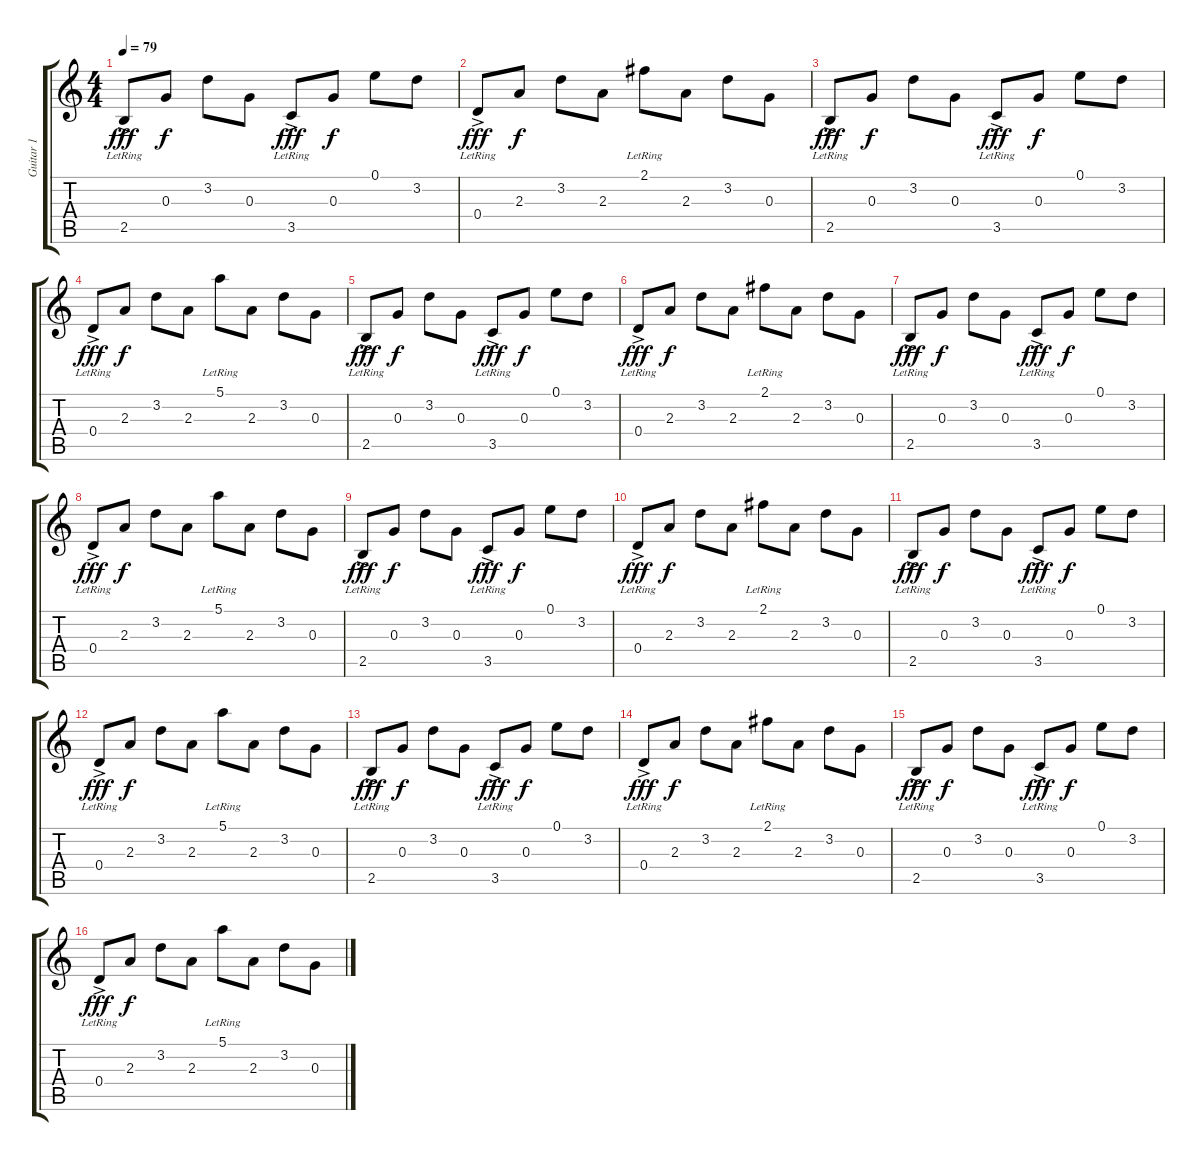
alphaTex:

\track ("Guitar 1" "Guitar 1") {instrument acousticguitarsteel}
\staff {score tabs}
\tuning (E4 B3 G3 D3 A2 E2) {hide}
\ts (4 4)
\tempo 79
\clef g2
\ks c
2.5{ac lr}.8{dy fff} 0.3.8{dy f} 3.2.8 0.3.8 3.5{ac lr}.8{dy fff} 0.3.8{dy f} 0.1.8 3.2.8 |
0.4{ac lr}.8{dy fff} 2.3.8{dy f} 3.2.8 2.3.8 2.1{lr}.8 2.3.8 3.2.8 0.3.8 |
2.5{ac lr}.8{dy fff} 0.3.8{dy f} 3.2.8 0.3.8 3.5{ac lr}.8{dy fff} 0.3.8{dy f} 0.1.8 3.2.8 |
0.4{ac lr}.8{dy fff} 2.3.8{dy f} 3.2.8 2.3.8 5.1{lr}.8 2.3.8 3.2.8 0.3.8 |
2.5{ac lr}.8{dy fff} 0.3.8{dy f} 3.2.8 0.3.8 3.5{ac lr}.8{dy fff} 0.3.8{dy f} 0.1.8 3.2.8 |
0.4{ac lr}.8{dy fff} 2.3.8{dy f} 3.2.8 2.3.8 2.1{lr}.8 2.3.8 3.2.8 0.3.8 |
2.5{ac lr}.8{dy fff} 0.3.8{dy f} 3.2.8 0.3.8 3.5{ac lr}.8{dy fff} 0.3.8{dy f} 0.1.8 3.2.8 |
0.4{ac lr}.8{dy fff} 2.3.8{dy f} 3.2.8 2.3.8 5.1{lr}.8 2.3.8 3.2.8 0.3.8 |
2.5{ac lr}.8{dy fff} 0.3.8{dy f} 3.2.8 0.3.8 3.5{ac lr}.8{dy fff} 0.3.8{dy f} 0.1.8 3.2.8 |
0.4{ac lr}.8{dy fff} 2.3.8{dy f} 3.2.8 2.3.8 2.1{lr}.8 2.3.8 3.2.8 0.3.8 |
2.5{ac lr}.8{dy fff} 0.3.8{dy f} 3.2.8 0.3.8 3.5{ac lr}.8{dy fff} 0.3.8{dy f} 0.1.8 3.2.8 |
0.4{ac lr}.8{dy fff} 2.3.8{dy f} 3.2.8 2.3.8 5.1{lr}.8 2.3.8 3.2.8 0.3.8 |
2.5{ac lr}.8{dy fff} 0.3.8{dy f} 3.2.8 0.3.8 3.5{ac lr}.8{dy fff} 0.3.8{dy f} 0.1.8 3.2.8 |
0.4{ac lr}.8{dy fff} 2.3.8{dy f} 3.2.8 2.3.8 2.1{lr}.8 2.3.8 3.2.8 0.3.8 |
2.5{ac lr}.8{dy fff} 0.3.8{dy f} 3.2.8 0.3.8 3.5{ac lr}.8{dy fff} 0.3.8{dy f} 0.1.8 3.2.8 |
0.4{ac lr}.8{dy fff} 2.3.8{dy f} 3.2.8 2.3.8 5.1{lr}.8 2.3.8 3.2.8 0.3.8
